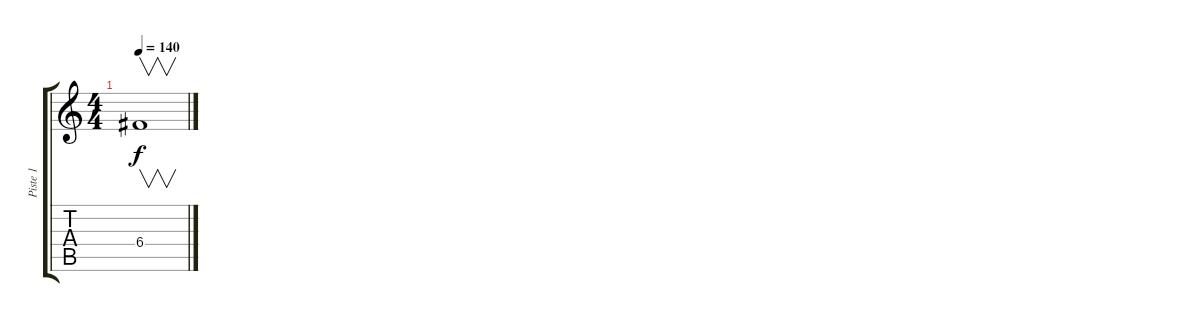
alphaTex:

\track ("Piste 1" "Piste 1") {instrument distortionguitar}
\staff {score tabs}
\tuning (D4 A3 F3 C3 G2 D2) {hide}
\ts (4 4)
\tempo 140
\clef g2
\ks c
6.4{t}.1{v dy f}
